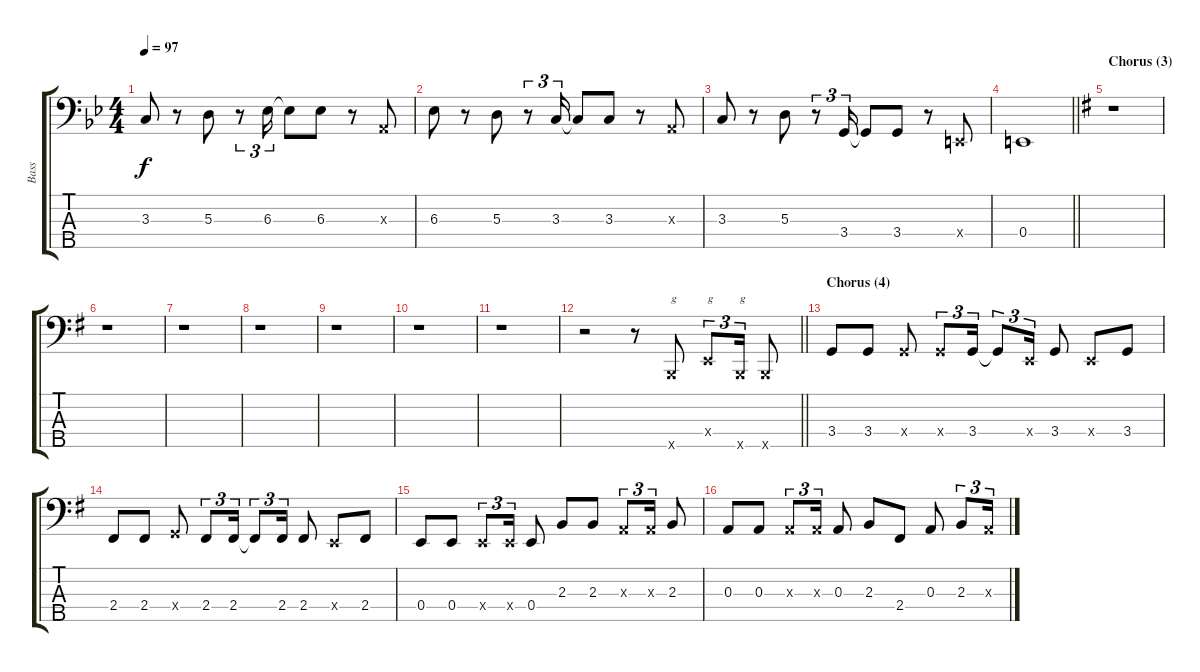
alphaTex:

\track ("Bass" "Bass") {instrument electricbassfinger}
\staff {score tabs}
\tuning (G2 D2 A1 E1 B0) {hide}
\ts (4 4)
\tempo 97
\clef f4
\ks bb
3.3.8{dy f} r.8 5.3.8 r.8{tu (3 2)} 6.3.16{tu (3 2)} 6.3{t}.8 6.3.8 r.8 0.3{x}.8 |
6.3.8 r.8 5.3.8 r.8{tu (3 2)} 3.3.16{tu (3 2)} 3.3{t}.8 3.3.8 r.8 0.3{x}.8 |
3.3.8 r.8 5.3.8 r.8{tu (3 2)} 3.4.16{tu (3 2)} 3.4{t}.8 3.4.8 r.8 0.4{x}.8 |
\barLineRight lightlight
0.4.1 |
\section ("" "Chorus (3)")
\ks g
r.1 |
r.1 |
r.1 |
r.1 |
r.1 |
r.1 |
r.1 |
\barLineRight lightlight
r.2 r.8 0.5{x}.8{txt "g"} 0.4{x}.8{tu (3 2) txt "g"} 0.5{x}.16{tu (3 2) txt "g"} 0.5{x}.8 |
\section ("" "Chorus (4)")
3.4.8 3.4.8 3.4{x}.8 3.4{x}.8{tu (3 2)} 3.4.16{tu (3 2)} 3.4{t}.8{tu (3 2)} 0.4{x}.16{tu (3 2)} 3.4.8 0.4{x}.8 3.4.8 |
2.4.8 2.4.8 3.4{x}.8 2.4.8{tu (3 2)} 2.4.16{tu (3 2)} 2.4{t}.8{tu (3 2)} 2.4.16{tu (3 2)} 2.4.8 0.4{x}.8 2.4.8 |
0.4.8 0.4.8 0.4{x}.8{tu (3 2)} 0.4{x}.16{tu (3 2)} 0.4.8 2.3.8 2.3.8 0.3{x}.8{tu (3 2)} 0.3{x}.16{tu (3 2)} 2.3.8 |
0.3.8 0.3.8 0.3{x}.8{tu (3 2)} 0.3{x}.16{tu (3 2)} 0.3.8 2.3.8 2.4.8 0.3.8 2.3.8{tu (3 2)} 0.3{x}.16{tu (3 2)}
